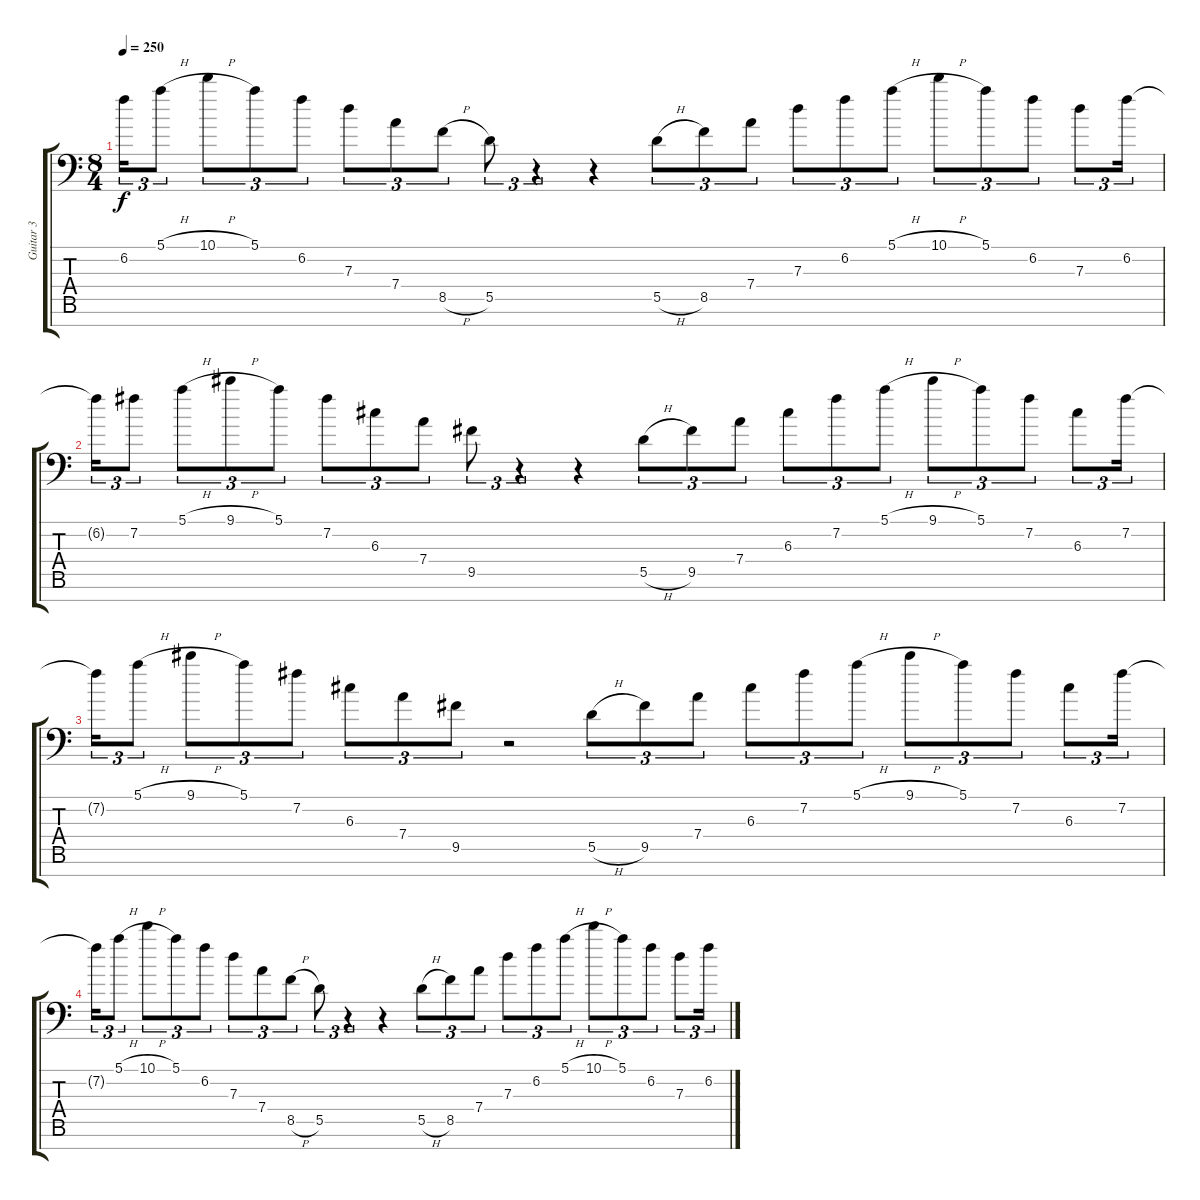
\track ("Guitar 3" "Guitar 3") {instrument distortionguitar}
\staff {score tabs}
\tuning (E4 B3 G3 D3 A2 E2 A1) {hide}
\ts (8 4)
\tempo 250
\clef f4
\ks c
6.2{t}.16{tu (3 2) dy f} 5.1{h}.8{tu (3 2)} 10.1{h}.8{tu (3 2)} 5.1.8{tu (3 2)} 6.2.8{tu (3 2)} 7.3.8{tu (3 2)} 7.4.8{tu (3 2)} 8.5{h}.8{tu (3 2)} 5.5.8{tu (3 2)} r.4{tu (3 2)} r.4 5.5{h}.8{tu (3 2)} 8.5.8{tu (3 2)} 7.4.8{tu (3 2)} 7.3.8{tu (3 2)} 6.2.8{tu (3 2)} 5.1{h}.8{tu (3 2)} 10.1{h}.8{tu (3 2)} 5.1.8{tu (3 2)} 6.2.8{tu (3 2)} 7.3.8{tu (3 2)} 6.2.16{tu (3 2)} |
6.2{t}.16{tu (3 2)} 7.2.8{tu (3 2)} 5.1{h}.8{tu (3 2)} 9.1{h}.8{tu (3 2)} 5.1.8{tu (3 2)} 7.2.8{tu (3 2)} 6.3.8{tu (3 2)} 7.4.8{tu (3 2)} 9.5.8{tu (3 2)} r.4{tu (3 2)} r.4 5.5{h}.8{tu (3 2)} 9.5.8{tu (3 2)} 7.4.8{tu (3 2)} 6.3.8{tu (3 2)} 7.2.8{tu (3 2)} 5.1{h}.8{tu (3 2)} 9.1{h}.8{tu (3 2)} 5.1.8{tu (3 2)} 7.2.8{tu (3 2)} 6.3.8{tu (3 2)} 7.2.16{tu (3 2)} |
7.2{t}.16{tu (3 2)} 5.1{h}.8{tu (3 2)} 9.1{h}.8{tu (3 2)} 5.1.8{tu (3 2)} 7.2.8{tu (3 2)} 6.3.8{tu (3 2)} 7.4.8{tu (3 2)} 9.5.8{tu (3 2)} r.2 5.5{h}.8{tu (3 2)} 9.5.8{tu (3 2)} 7.4.8{tu (3 2)} 6.3.8{tu (3 2)} 7.2.8{tu (3 2)} 5.1{h}.8{tu (3 2)} 9.1{h}.8{tu (3 2)} 5.1.8{tu (3 2)} 7.2.8{tu (3 2)} 6.3.8{tu (3 2)} 7.2.16{tu (3 2)} |
7.2{t}.16{tu (3 2)} 5.1{h}.8{tu (3 2)} 10.1{h}.8{tu (3 2)} 5.1.8{tu (3 2)} 6.2.8{tu (3 2)} 7.3.8{tu (3 2)} 7.4.8{tu (3 2)} 8.5{h}.8{tu (3 2)} 5.5.8{tu (3 2)} r.4{tu (3 2)} r.4 5.5{h}.8{tu (3 2)} 8.5.8{tu (3 2)} 7.4.8{tu (3 2)} 7.3.8{tu (3 2)} 6.2.8{tu (3 2)} 5.1{h}.8{tu (3 2)} 10.1{h}.8{tu (3 2)} 5.1.8{tu (3 2)} 6.2.8{tu (3 2)} 7.3.8{tu (3 2)} 6.2.16{tu (3 2)}
